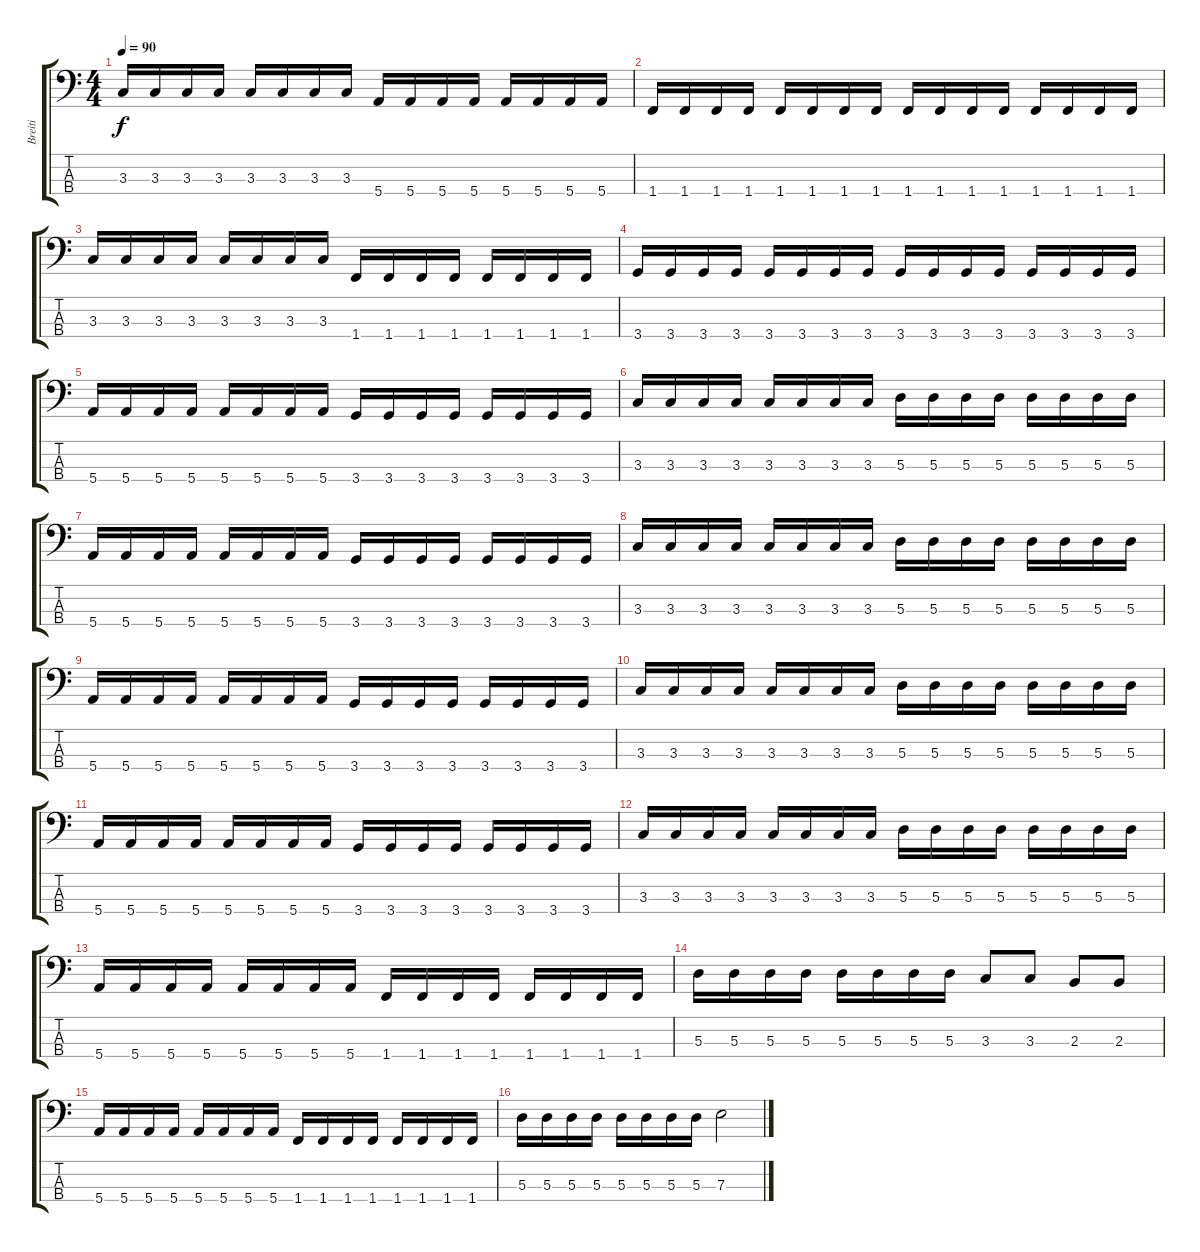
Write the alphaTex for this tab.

\track ("Breiti" "Breiti") {instrument electricbasspick}
\staff {score tabs}
\tuning (G2 D2 A1 E1) {hide}
\ts (4 4)
\tempo 90
\clef f4
\ks c
3.3.16{dy f} 3.3.16 3.3.16 3.3.16 3.3.16 3.3.16 3.3.16 3.3.16 5.4.16 5.4.16 5.4.16 5.4.16 5.4.16 5.4.16 5.4.16 5.4.16 |
1.4.16 1.4.16 1.4.16 1.4.16 1.4.16 1.4.16 1.4.16 1.4.16 1.4.16 1.4.16 1.4.16 1.4.16 1.4.16 1.4.16 1.4.16 1.4.16 |
3.3.16 3.3.16 3.3.16 3.3.16 3.3.16 3.3.16 3.3.16 3.3.16 1.4.16 1.4.16 1.4.16 1.4.16 1.4.16 1.4.16 1.4.16 1.4.16 |
3.4.16 3.4.16 3.4.16 3.4.16 3.4.16 3.4.16 3.4.16 3.4.16 3.4.16 3.4.16 3.4.16 3.4.16 3.4.16 3.4.16 3.4.16 3.4.16 |
5.4.16 5.4.16 5.4.16 5.4.16 5.4.16 5.4.16 5.4.16 5.4.16 3.4.16 3.4.16 3.4.16 3.4.16 3.4.16 3.4.16 3.4.16 3.4.16 |
3.3.16 3.3.16 3.3.16 3.3.16 3.3.16 3.3.16 3.3.16 3.3.16 5.3.16 5.3.16 5.3.16 5.3.16 5.3.16 5.3.16 5.3.16 5.3.16 |
5.4.16 5.4.16 5.4.16 5.4.16 5.4.16 5.4.16 5.4.16 5.4.16 3.4.16 3.4.16 3.4.16 3.4.16 3.4.16 3.4.16 3.4.16 3.4.16 |
3.3.16 3.3.16 3.3.16 3.3.16 3.3.16 3.3.16 3.3.16 3.3.16 5.3.16 5.3.16 5.3.16 5.3.16 5.3.16 5.3.16 5.3.16 5.3.16 |
5.4.16 5.4.16 5.4.16 5.4.16 5.4.16 5.4.16 5.4.16 5.4.16 3.4.16 3.4.16 3.4.16 3.4.16 3.4.16 3.4.16 3.4.16 3.4.16 |
3.3.16 3.3.16 3.3.16 3.3.16 3.3.16 3.3.16 3.3.16 3.3.16 5.3.16 5.3.16 5.3.16 5.3.16 5.3.16 5.3.16 5.3.16 5.3.16 |
5.4.16 5.4.16 5.4.16 5.4.16 5.4.16 5.4.16 5.4.16 5.4.16 3.4.16 3.4.16 3.4.16 3.4.16 3.4.16 3.4.16 3.4.16 3.4.16 |
3.3.16 3.3.16 3.3.16 3.3.16 3.3.16 3.3.16 3.3.16 3.3.16 5.3.16 5.3.16 5.3.16 5.3.16 5.3.16 5.3.16 5.3.16 5.3.16 |
5.4.16 5.4.16 5.4.16 5.4.16 5.4.16 5.4.16 5.4.16 5.4.16 1.4.16 1.4.16 1.4.16 1.4.16 1.4.16 1.4.16 1.4.16 1.4.16 |
5.3.16 5.3.16 5.3.16 5.3.16 5.3.16 5.3.16 5.3.16 5.3.16 3.3.8 3.3.8 2.3.8 2.3.8 |
5.4.16 5.4.16 5.4.16 5.4.16 5.4.16 5.4.16 5.4.16 5.4.16 1.4.16 1.4.16 1.4.16 1.4.16 1.4.16 1.4.16 1.4.16 1.4.16 |
5.3.16 5.3.16 5.3.16 5.3.16 5.3.16 5.3.16 5.3.16 5.3.16 7.3.2
